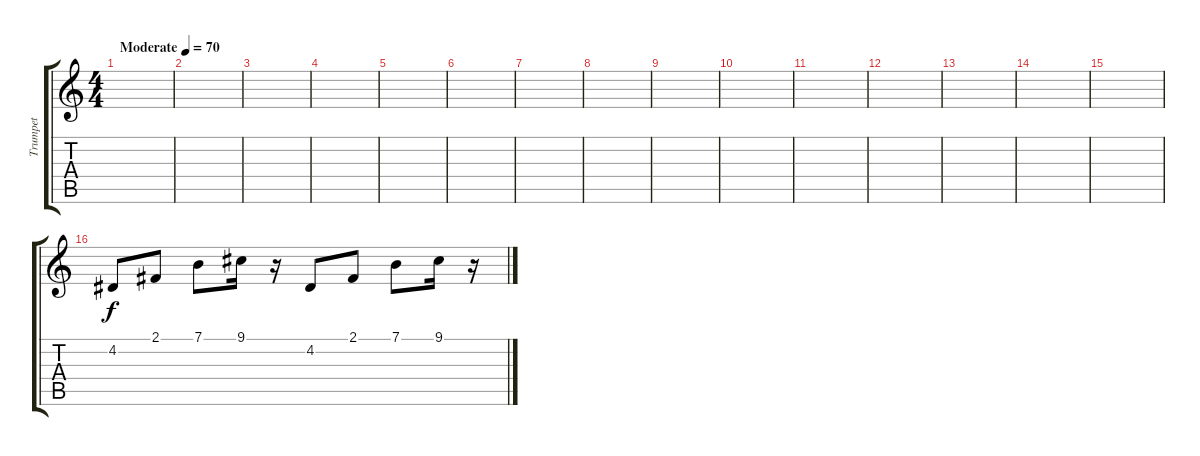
\track ("Trumpet" "Trumpet") {instrument trumpet}
\staff {score tabs}
\tuning (E4 B3 G3 D3 A2 E2) {hide}
\ts (4 4)
\tempo (70 "Moderate")
\clef g2
\ks c
|
|
|
|
|
|
|
|
|
|
|
|
|
|
|
4.2.8 2.1.8 7.1.8 9.1.16 r.16 4.2.8 2.1.8 7.1.8 9.1.16 r.16
